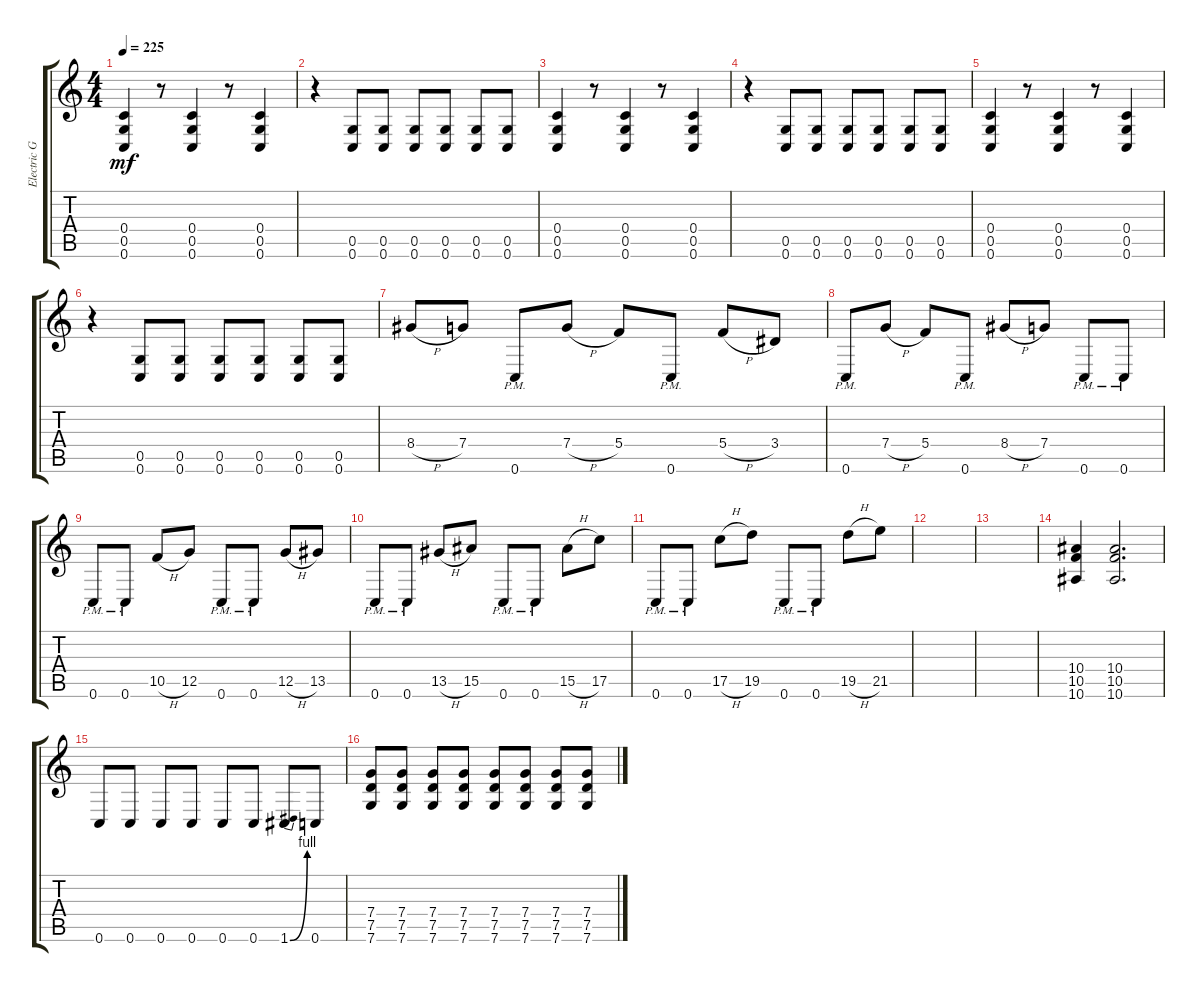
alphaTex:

\track ("Electric Guitar" "Electric G") {instrument distortionguitar}
\staff {score tabs}
\tuning (D4 A3 F3 C3 G2 C2) {hide}
\ts (4 4)
\tempo 225
\clef g2
\ks c
(0.4 0.5 0.6).4{dy mf} r.8 (0.4 0.5 0.6).4 r.8 (0.4 0.5 0.6).4 |
r.4 (0.5 0.6).8 (0.5 0.6).8 (0.5 0.6).8 (0.5 0.6).8 (0.5 0.6).8 (0.5 0.6).8 |
(0.4 0.5 0.6).4 r.8 (0.4 0.5 0.6).4 r.8 (0.4 0.5 0.6).4 |
r.4 (0.5 0.6).8 (0.5 0.6).8 (0.5 0.6).8 (0.5 0.6).8 (0.5 0.6).8 (0.5 0.6).8 |
(0.4 0.5 0.6).4 r.8 (0.4 0.5 0.6).4 r.8 (0.4 0.5 0.6).4 |
r.4 (0.5 0.6).8 (0.5 0.6).8 (0.5 0.6).8 (0.5 0.6).8 (0.5 0.6).8 (0.5 0.6).8 |
8.4{h}.8 7.4.8 0.6{pm}.8 7.4{h}.8 5.4.8 0.6{pm}.8 5.4{h}.8 3.4.8 |
0.6{pm}.8 7.4{h}.8 5.4.8 0.6{pm}.8 8.4{h}.8 7.4.8 0.6{pm}.8 0.6{pm}.8 |
0.6{pm}.8 0.6{pm}.8 10.5{h}.8 12.5.8 0.6{pm}.8 0.6{pm}.8 12.5{h}.8 13.5.8 |
0.6{pm}.8 0.6{pm}.8 13.5{h}.8 15.5.8 0.6{pm}.8 0.6{pm}.8 15.5{h}.8 17.5.8 |
0.6{pm}.8 0.6{pm}.8 17.5{h}.8 19.5.8 0.6{pm}.8 0.6{pm}.8 19.5{h}.8 21.5.8 |
|
|
(10.4 10.5 10.6).4 (10.4 10.5 10.6).2{d} |
0.6.8 0.6.8 0.6.8 0.6.8 0.6.8 0.6.8 1.6{be (bend 0 0 60 4)}.8 0.6.8 |
(7.4 7.5 7.6).8 (7.4 7.5 7.6).8 (7.4 7.5 7.6).8 (7.4 7.5 7.6).8 (7.4 7.5 7.6).8 (7.4 7.5 7.6).8 (7.4 7.5 7.6).8 (7.4 7.5 7.6).8
